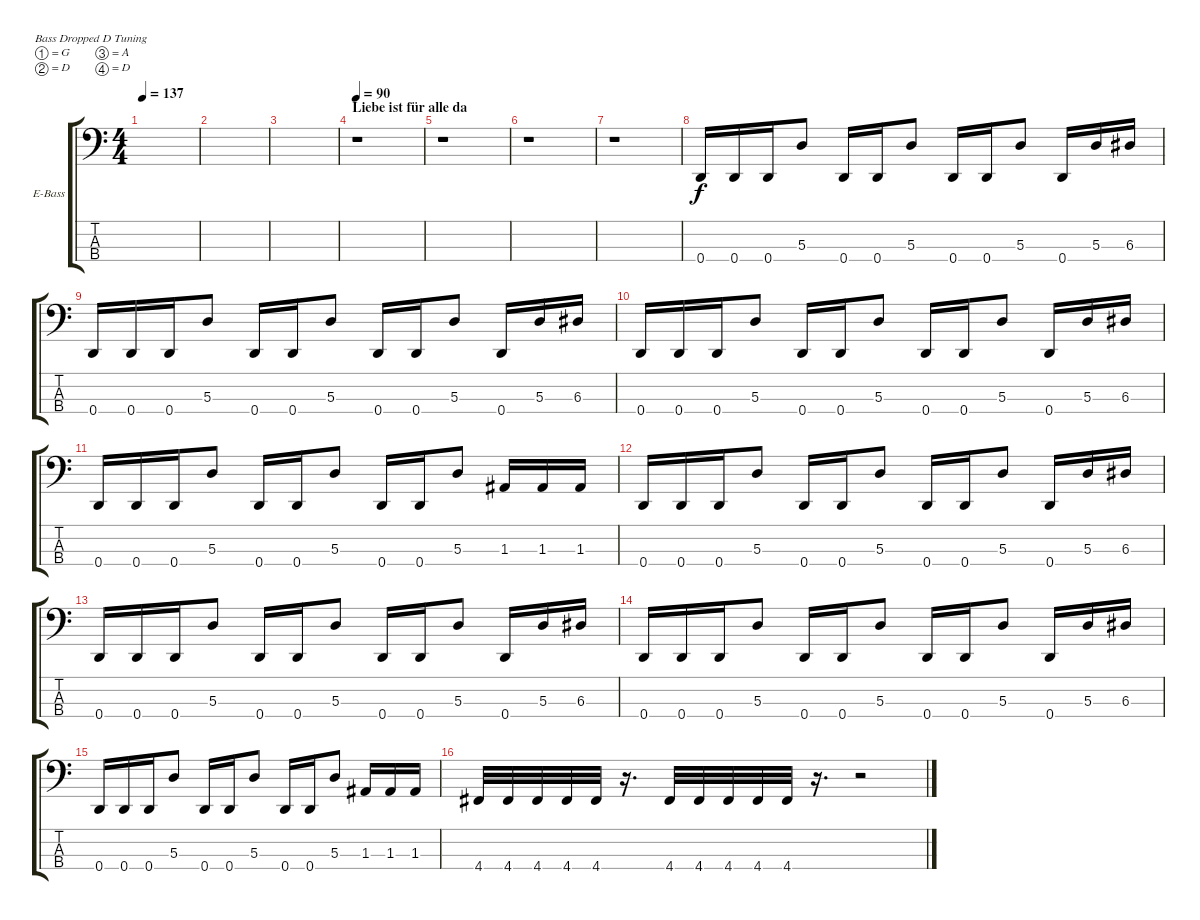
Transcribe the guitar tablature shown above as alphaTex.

\bracketExtendMode groupsimilarinstruments
\firstSystemTrackNameOrientation horizontal
\otherSystemsTrackNameOrientation horizontal
\track ("Bass guitar (Oliver)" "E-Bass") {instrument electricbassfinger}
\staff {score tabs}
\tuning (G2 D2 A1 D1)
\ts (4 4)
\tempo 137
\clef f4
\ks c
|
|
|
\section ("" "Liebe ist für alle da")
\tempo 90
r.1 |
r.1 |
r.1 |
r.1 |
0.4.16 0.4.16 0.4.16 5.3.8 0.4.16 0.4.16 5.3.8 0.4.16 0.4.16 5.3.8 0.4.16 5.3.16 6.3.16 |
0.4.16 0.4.16 0.4.16 5.3.8 0.4.16 0.4.16 5.3.8 0.4.16 0.4.16 5.3.8 0.4.16 5.3.16 6.3.16 |
0.4.16 0.4.16 0.4.16 5.3.8 0.4.16 0.4.16 5.3.8 0.4.16 0.4.16 5.3.8 0.4.16 5.3.16 6.3.16 |
0.4.16 0.4.16 0.4.16 5.3.8 0.4.16 0.4.16 5.3.8 0.4.16 0.4.16 5.3.8 1.3.16 1.3.16 1.3.16 |
0.4.16 0.4.16 0.4.16 5.3.8 0.4.16 0.4.16 5.3.8 0.4.16 0.4.16 5.3.8 0.4.16 5.3.16 6.3.16 |
0.4.16 0.4.16 0.4.16 5.3.8 0.4.16 0.4.16 5.3.8 0.4.16 0.4.16 5.3.8 0.4.16 5.3.16 6.3.16 |
0.4.16 0.4.16 0.4.16 5.3.8 0.4.16 0.4.16 5.3.8 0.4.16 0.4.16 5.3.8 0.4.16 5.3.16 6.3.16 |
0.4.16 0.4.16 0.4.16 5.3.8 0.4.16 0.4.16 5.3.8 0.4.16 0.4.16 5.3.8 1.3.16 1.3.16 1.3.16 |
4.4.32 4.4.32 4.4.32 4.4.32 4.4.32 r.16{d} 4.4.32 4.4.32 4.4.32 4.4.32 4.4.32 r.16{d} r.2
